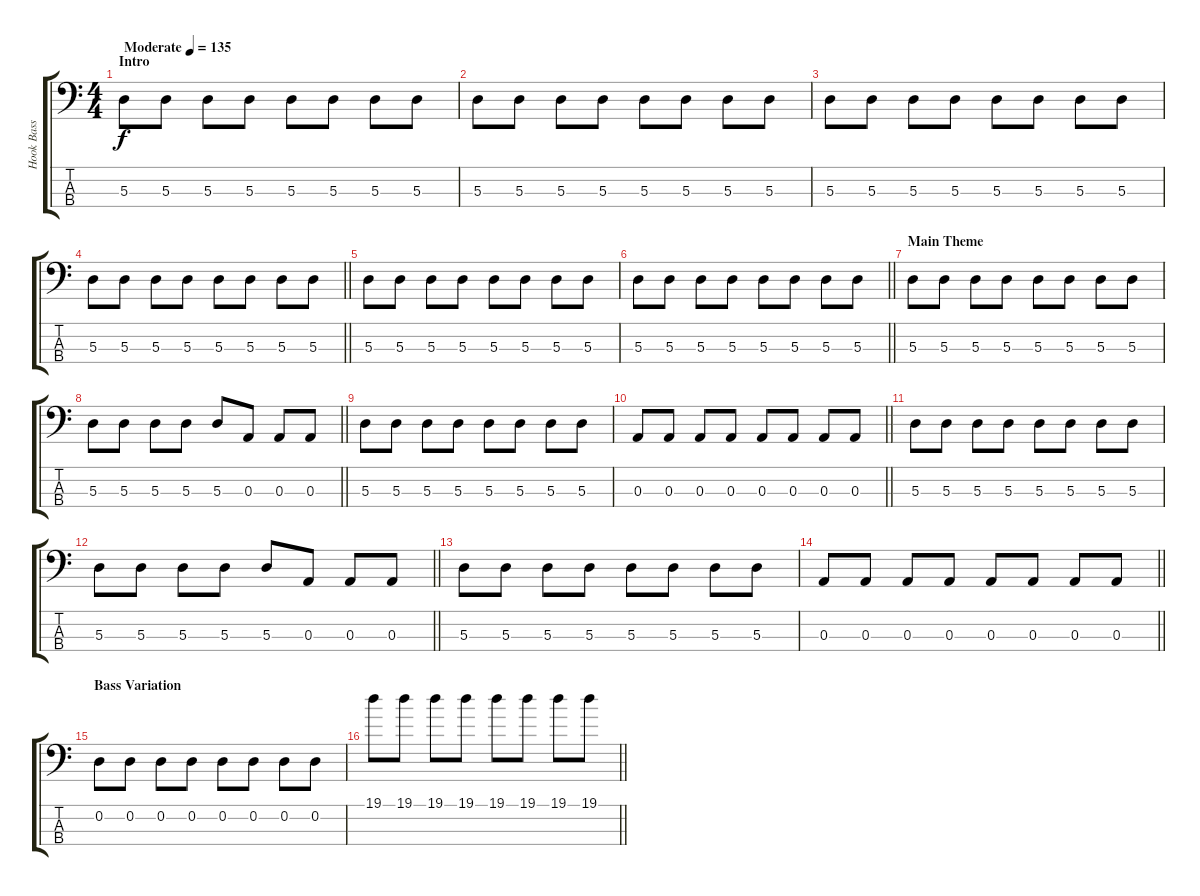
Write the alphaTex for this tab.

\track ("Hook Bass" "Hook Bass") {instrument electricbasspick}
\staff {score tabs}
\tuning (G2 D2 A1 E1) {hide}
\ts (4 4)
\section ("" "Intro")
\tempo (135 "Moderate")
\clef f4
\ks c
5.3.8{dy f instrument electricbasspick} 5.3.8 5.3.8 5.3.8 5.3.8 5.3.8 5.3.8 5.3.8 |
5.3.8 5.3.8 5.3.8 5.3.8 5.3.8 5.3.8 5.3.8 5.3.8 |
5.3.8 5.3.8 5.3.8 5.3.8 5.3.8 5.3.8 5.3.8 5.3.8 |
\barLineRight lightlight
5.3.8 5.3.8 5.3.8 5.3.8 5.3.8 5.3.8 5.3.8 5.3.8 |
5.3.8 5.3.8 5.3.8 5.3.8 5.3.8 5.3.8 5.3.8 5.3.8 |
\barLineRight lightlight
5.3.8 5.3.8 5.3.8 5.3.8 5.3.8 5.3.8 5.3.8 5.3.8 |
\section ("" "Main Theme")
5.3.8 5.3.8 5.3.8 5.3.8 5.3.8 5.3.8 5.3.8 5.3.8 |
\barLineRight lightlight
5.3.8 5.3.8 5.3.8 5.3.8 5.3.8 0.3.8 0.3.8 0.3.8 |
5.3.8 5.3.8 5.3.8 5.3.8 5.3.8 5.3.8 5.3.8 5.3.8 |
\barLineRight lightlight
0.3.8 0.3.8 0.3.8 0.3.8 0.3.8 0.3.8 0.3.8 0.3.8 |
5.3.8 5.3.8 5.3.8 5.3.8 5.3.8 5.3.8 5.3.8 5.3.8 |
\barLineRight lightlight
5.3.8 5.3.8 5.3.8 5.3.8 5.3.8 0.3.8 0.3.8 0.3.8 |
5.3.8 5.3.8 5.3.8 5.3.8 5.3.8 5.3.8 5.3.8 5.3.8 |
\barLineRight lightlight
0.3.8 0.3.8 0.3.8 0.3.8 0.3.8 0.3.8 0.3.8 0.3.8 |
\section ("" "Bass Variation")
0.2.8 0.2.8 0.2.8 0.2.8 0.2.8 0.2.8 0.2.8 0.2.8 |
\barLineRight lightlight
19.1.8 19.1.8 19.1.8 19.1.8 19.1.8 19.1.8 19.1.8 19.1.8
